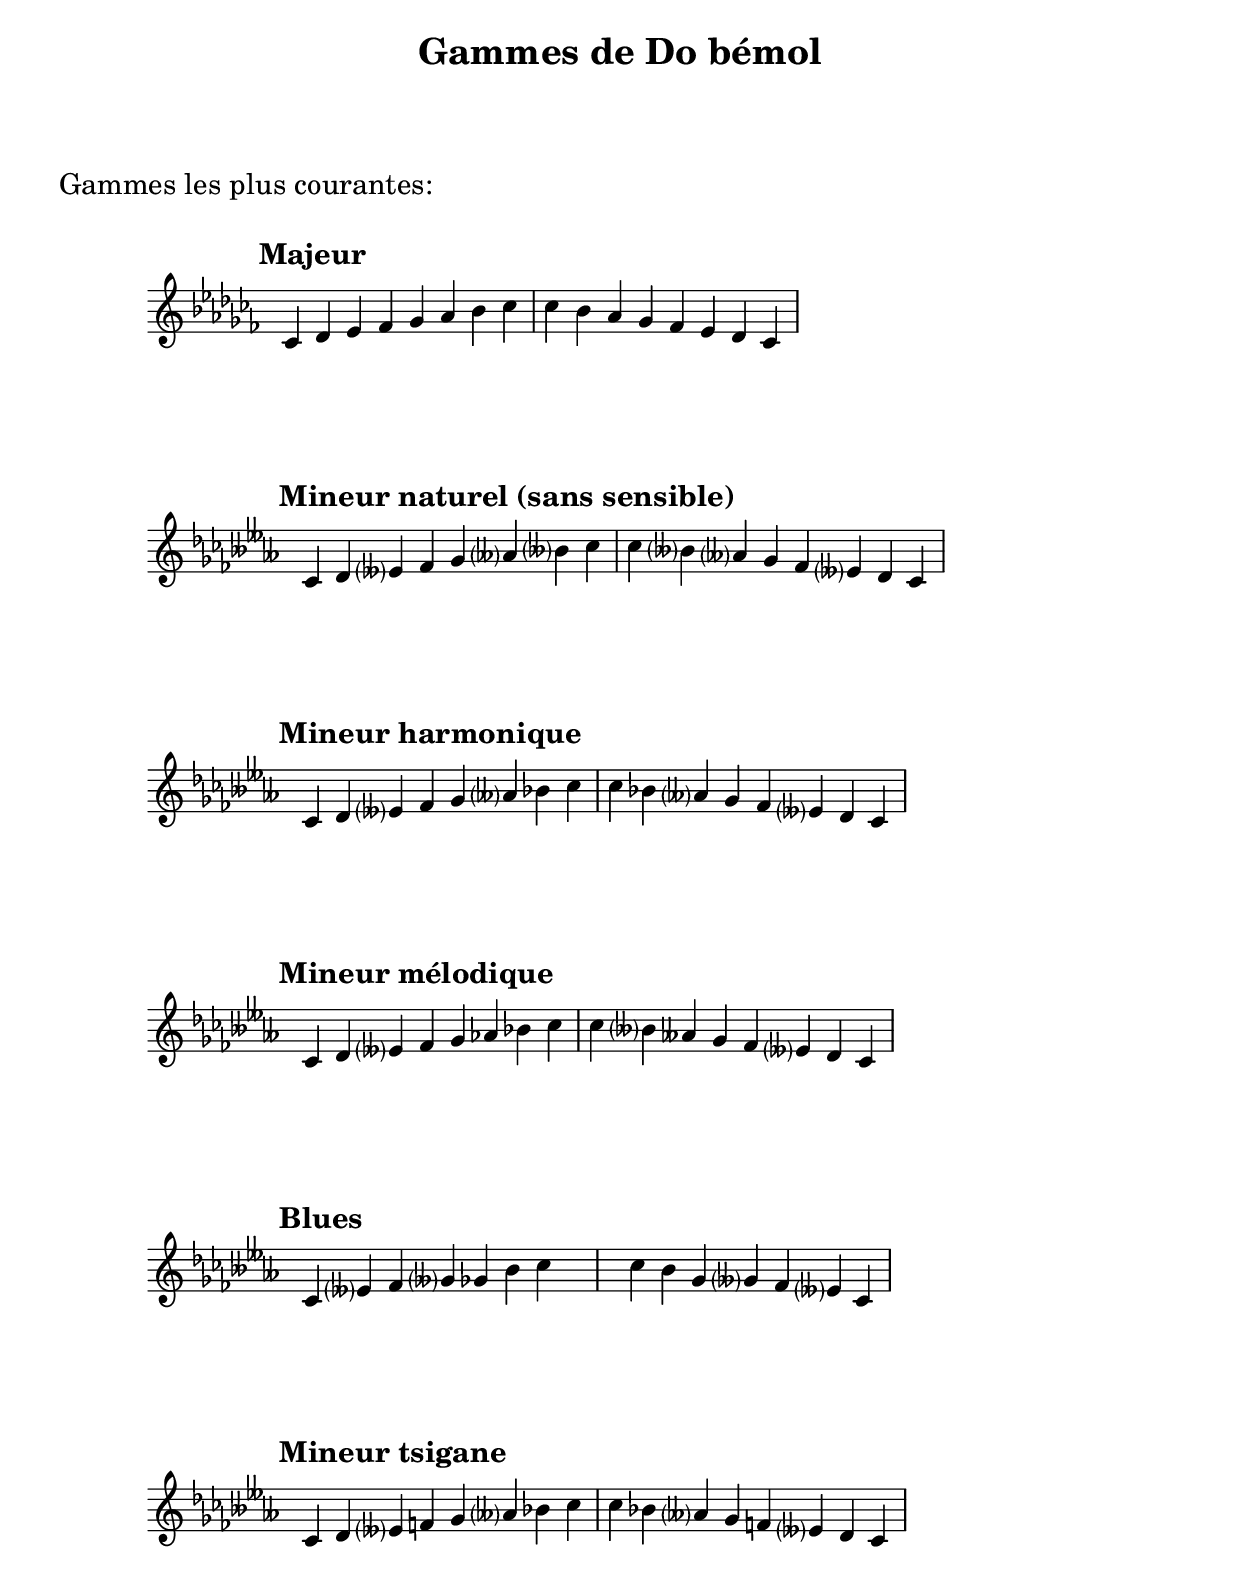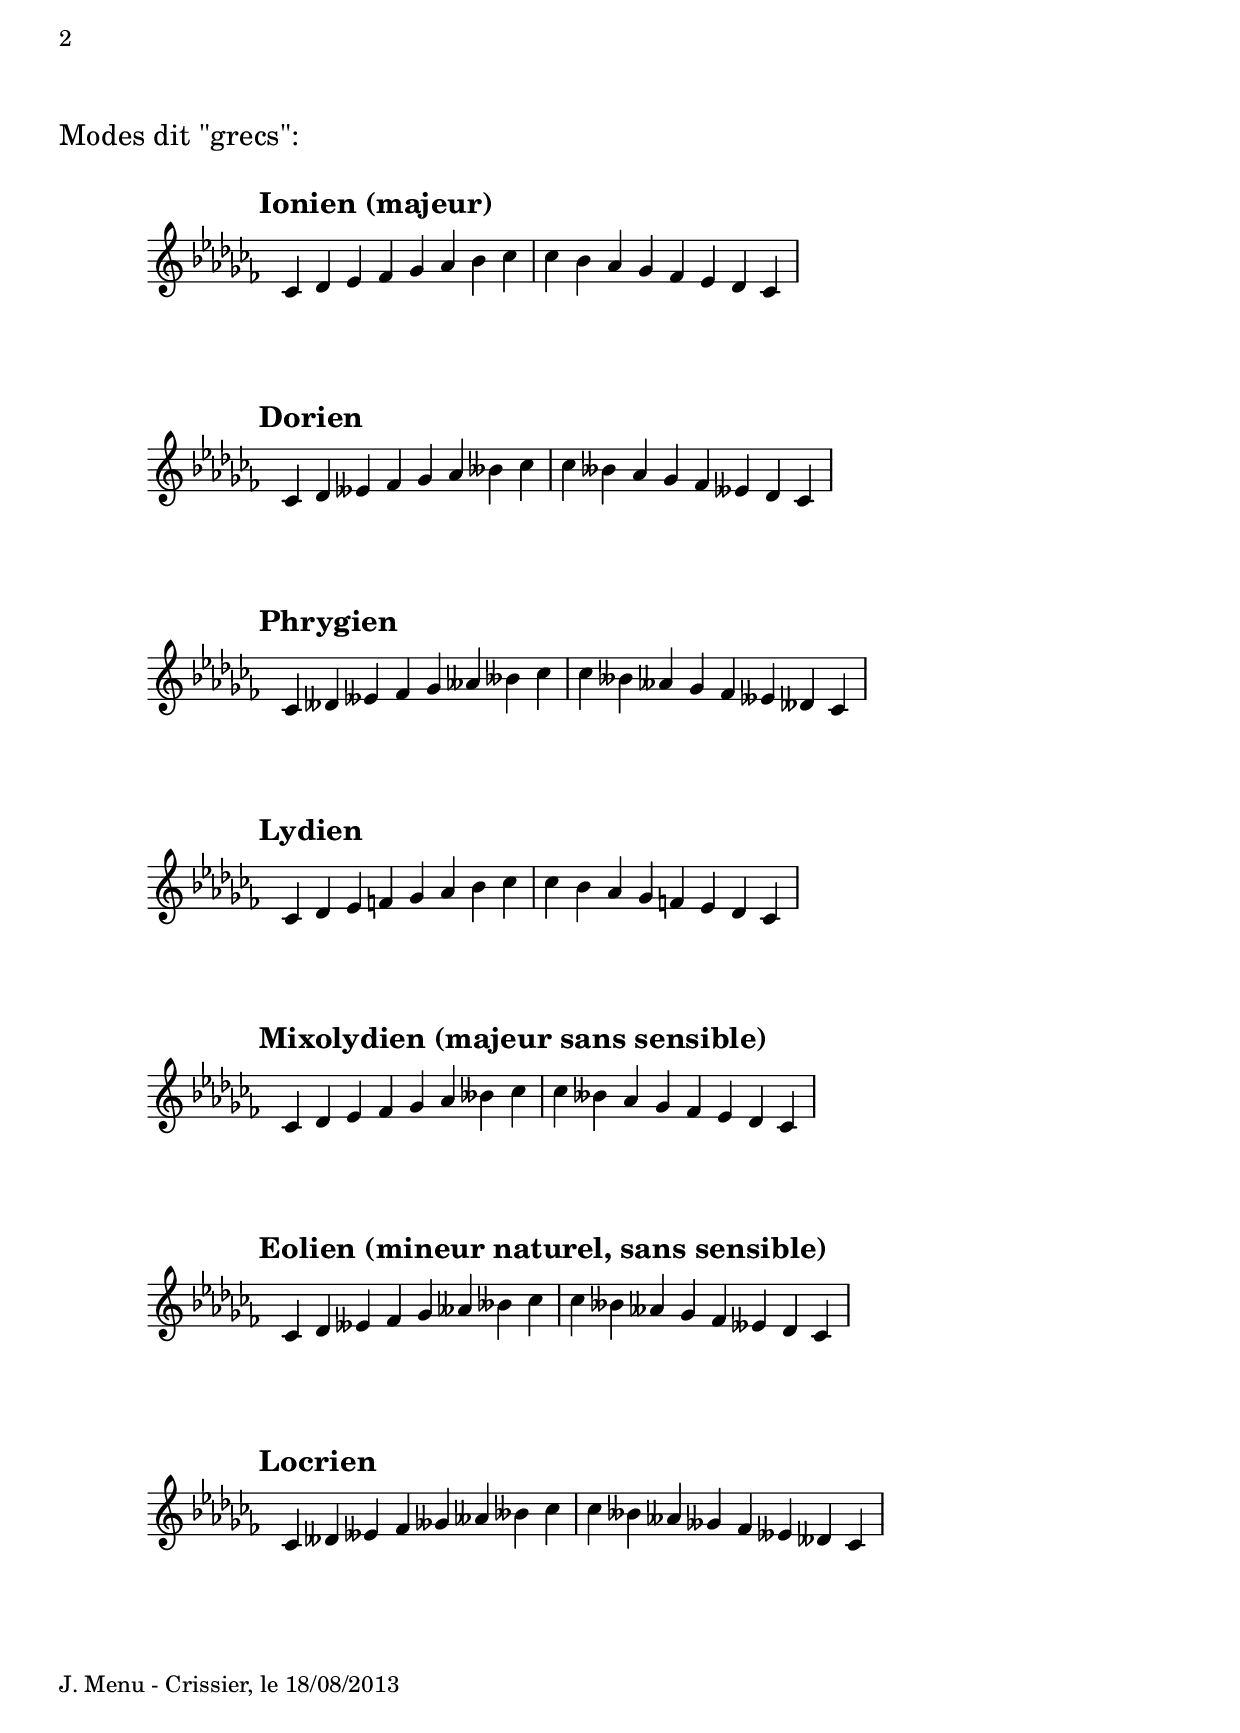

% -------------------------------------------------------------------------

\include "../CommonSettings.ly"


% -------------------------------------------------------------------------

\header{
  title = "Gammes de Do bémol"
  subtitle = " "
}


% -------------------------------------------------------------------------

\markup \vspace #2

\markup {\huge "Gammes les plus courantes:"}

\markup \vspace #1


% -------------------------------------------------------------------------
% Some usual scales
% -------------------------------------------------------------------------


cesMajor = {
  \new Staff {
    \clef treble
    \key ces \major
    \myStaffAndTimeSettings
    \myTempoMark #2.0 #"Majeur"
    \transpose c ces 
    \relative c' {
      \CMajorScale
    }
  }
}


% -------------------------------------------------------------------------

cesNaturalMinor = {
  \new Staff {
    \clef treble
    \key ces \minor
    \myStaffAndTimeSettings
    \myTempoMark #2.0 #"Mineur naturel (sans sensible)"
    \transpose c ces 
    \relative c' {
      \CNaturalMinorScale
    }
  }
}


% -------------------------------------------------------------------------

cesHarmonicMinor = {
  \new Staff {
    \clef treble
    \key ces \minor
    \myStaffAndTimeSettings
    \myTempoMark #2.0 #"Mineur harmonique"
    \transpose c ces 
    \relative c' {
      \CHarmonicMinorScale
    }
  }
}


% -------------------------------------------------------------------------

cesMelodicMinor = {
  \new Staff {
    \clef treble
    \key ces \minor
    \myStaffAndTimeSettings
    \myTempoMark #2.0 #"Mineur mélodique"
    \transpose c ces 
    \relative c' {
      \CMelodicMinorScale
    }
  }
}


% -------------------------------------------------------------------------

cesDorianMinor = {
  \new Staff {
    \clef treble
    \key ces \minor
    \myStaffAndTimeSettings
    \myTempoMark #2.0 #"Mineur dorien"
    \transpose c ces 
    \relative c' {
      \CDorianMinorScale
    }
  }
}


% -------------------------------------------------------------------------

cesPhrygianMinor = {
  \new Staff {
    \clef treble
    \key ces \minor
    \myStaffAndTimeSettings
    \myTempoMark #2.0 #"Mineur phrygien"
    \transpose c ces 
    \relative c' {
      \CPhrygianMinorScale
    }
  }
}


% -------------------------------------------------------------------------

cesBlues = {
  \new Staff {
    \clef treble
    \key ces \minor
    \myStaffAndTimeSettings
    \myTempoMark #2.0 #"Blues"
    \transpose c ces 
    \relative c' {
      \CBluesScale
    }
  }
}


% -------------------------------------------------------------------------

cesGypsyMinor = {
  \new Staff {
    \clef treble
    \key ces \minor
    \myStaffAndTimeSettings
    \myTempoMark #2.0 #"Mineur tsigane"
    \transpose c ces 
    \relative c' {
      \CGypsyScale
    }
  }
}


% -------------------------------------------------------------------------
% The so-called "greek" modes, built from the white keys of the piano
% -------------------------------------------------------------------------


cesIonian = {
  \new Staff {
    \clef treble
    \key ces \major
    \myStaffAndTimeSettings
    \myTempoMark #2.0 #"Ionien (majeur)"
    \transpose c ces 
    \relative c' {
      \CIonianScale
    }
  }
}


cesDorian = {
  \new Staff {
    \clef treble
    \key ces \major
    \myStaffAndTimeSettings
    \myTempoMark #2.0 #"Dorien"
    \transpose d ces 
    \relative c' {
      \DDorianScale
    }
  }
}


cesPhrygian = {
  \new Staff {
    \clef treble
    \key ces \major
    \myStaffAndTimeSettings
    \myTempoMark #2.0 #"Phrygien"
    \transpose e ces 
    \relative c' {
      \EPhrygianScale
    }
  }
}


cesLydian = {
  \new Staff {
    \clef treble
    \key ces \major
    \myStaffAndTimeSettings
    \myTempoMark #2.0 #"Lydien"
    \transpose f ces 
    \relative c' {
      \FLydianScale
    }
  }
}


cesMixolydian = {
  \new Staff {
    \clef treble
    \key ces \major
    \myStaffAndTimeSettings
    \myTempoMark #2.0 #"Mixolydien (majeur sans sensible)"
    \transpose g, ces 
    \relative c' {
      \GMixolydianScale
    }
  }
}


cesEolian = {
  \new Staff {
    \clef treble
    \key ces \major
    \myStaffAndTimeSettings
    \myTempoMark #2.0 #"Eolien (mineur naturel, sans sensible)"
    \transpose a, ces 
    \relative c' {
      \AEolianScale
    }
  }
}


cesLocrian = {
  \new Staff {
    \clef treble
    \key ces \major
    \myStaffAndTimeSettings
    \myTempoMark #2.0 #"Locrien"
    \transpose b, ces 
    \relative c' {
      \BLocrianScale
    }
  }
}


% -------------------------------------------------------------------------

\score {
  \cesMajor
}

\score {
  \cesNaturalMinor
}

\score {
  \cesHarmonicMinor
}

\score {
  \cesMelodicMinor
}

\score {
  \cesBlues
}

\score {
  \cesGypsyMinor
}


% -------------------------------------------------------------------------

\markup \vspace #2

\pageBreak

\markup \vspace #2

\markup {\huge "Modes dit \"grecs\":"}

\markup \vspace #1


% -------------------------------------------------------------------------

\score {
  \cesIonian
}

\score {
  \cesDorian
}

\score {
  \cesPhrygian
}

\score {
  \cesLydian
}

\score {
  \cesMixolydian
}

\score {
  \cesEolian
}

\score {
  \cesLocrian
}


% -------------------------------------------------------------------------


\markup \vspace #2
\markup {J. Menu - Crissier, le 18/08/2013}
